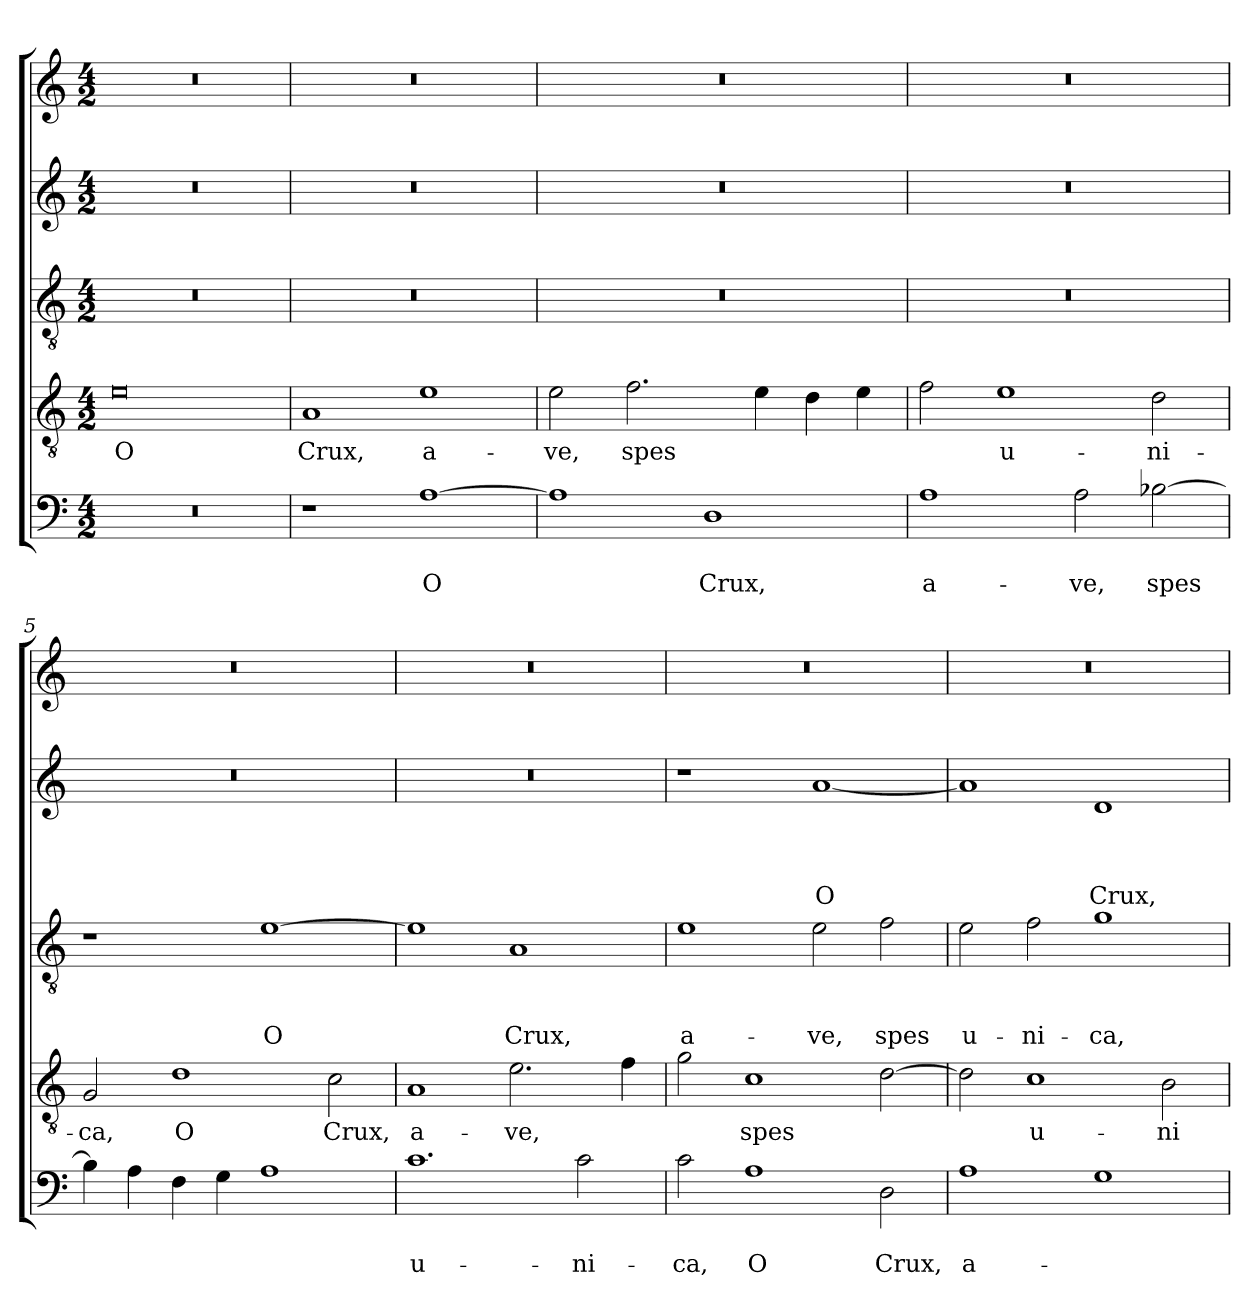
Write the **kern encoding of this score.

**kern	**text	**text	**kern	**text	**kern	**text	**text	**text	**kern	**text	**text	**text	**text	**kern
*part5	*part5	*part5	*part4	*part4	*part3	*part3	*part3	*part3	*part2	*part2	*part2	*part2	*part2	*part1
*staff5	*staff5	*staff5	*staff4	*staff4	*staff3	*staff3	*staff3	*staff3	*staff2	*staff2	*staff2	*staff2	*staff2	*staff1
*clefF4	*	*	*clefGv2	*	*clefGv2	*	*	*	*clefG2	*	*	*	*	*clefG2
*k[]	*	*	*k[]	*	*k[]	*	*	*	*k[]	*	*	*	*	*k[]
*C:	*	*	*C:	*	*C:	*	*	*	*C:	*	*	*	*	*C:
*M4/2	*	*	*M4/2	*	*M4/2	*	*	*	*M4/2	*	*	*	*	*M4/2
=1	=1	=1	=1	=1	=1	=1	=1	=1	=1	=1	=1	=1	=1	=1
!	!	!	!	!LO:LY:b	!	!	!	!	!	!	!	!	!	!
0r	.	.	0e	O	0r	.	.	.	0r	.	.	.	.	0r
=2	=2	=2	=2	=2	=2	=2	=2	=2	=2	=2	=2	=2	=2	=2
!	!	!	!	!LO:LY:b	!	!	!	!	!	!	!	!	!	!
1r	.	.	1A	Crux,	0r	.	.	.	0r	.	.	.	.	0r
!	!	!LO:LY:b	!	!LO:LY:b	!	!	!	!	!	!	!	!	!	!
[1A	.	O	1e	a-	.	.	.	.	.	.	.	.	.	.
=3	=3	=3	=3	=3	=3	=3	=3	=3	=3	=3	=3	=3	=3	=3
!	!	!	!	!LO:LY:b	!	!	!	!	!	!	!	!	!	!
1A]	.	.	2e\	-ve,	0r	.	.	.	0r	.	.	.	.	0r
!	!	!	!	!LO:LY:b	!	!	!	!	!	!	!	!	!	!
.	.	.	2.f\	spes	.	.	.	.	.	.	.	.	.	.
!	!	!LO:LY:b	!	!	!	!	!	!	!	!	!	!	!	!
1D	.	Crux,	.	.	.	.	.	.	.	.	.	.	.	.
.	.	.	4e\	.	.	.	.	.	.	.	.	.	.	.
.	.	.	4d\	.	.	.	.	.	.	.	.	.	.	.
.	.	.	4e\	.	.	.	.	.	.	.	.	.	.	.
=4	=4	=4	=4	=4	=4	=4	=4	=4	=4	=4	=4	=4	=4	=4
!	!	!LO:LY:b	!	!	!	!	!	!	!	!	!	!	!	!
1A	.	a-	2f\	.	0r	.	.	.	0r	.	.	.	.	0r
!	!	!	!	!LO:LY:b	!	!	!	!	!	!	!	!	!	!
.	.	.	1e	u-	.	.	.	.	.	.	.	.	.	.
!	!	!LO:LY:b	!	!	!	!	!	!	!	!	!	!	!	!
2A\	.	-ve,	.	.	.	.	.	.	.	.	.	.	.	.
!	!	!LO:LY:b	!	!LO:LY:b	!	!	!	!	!	!	!	!	!	!
[2B-X\	.	spes	2d\	-ni-	.	.	.	.	.	.	.	.	.	.
=5	=5	=5	=5	=5	=5	=5	=5	=5	=5	=5	=5	=5	=5	=5
!	!	!	!	!LO:LY:b	!	!	!	!	!	!	!	!	!	!
4B-\]	.	.	2G/	-ca,	1r	.	.	.	0r	.	.	.	.	0r
4A\	.	.	.	.	.	.	.	.	.	.	.	.	.	.
!	!	!	!	!LO:LY:b	!	!	!	!	!	!	!	!	!	!
4F\	.	.	1d	O	.	.	.	.	.	.	.	.	.	.
4G\	.	.	.	.	.	.	.	.	.	.	.	.	.	.
!	!	!	!	!	!	!	!	!LO:LY:b	!	!	!	!	!	!
1A	.	.	.	.	[1e	.	.	O	.	.	.	.	.	.
!	!	!	!	!LO:LY:b	!	!	!	!	!	!	!	!	!	!
.	.	.	2c\	Crux,	.	.	.	.	.	.	.	.	.	.
=6	=6	=6	=6	=6	=6	=6	=6	=6	=6	=6	=6	=6	=6	=6
!	!	!LO:LY:b	!	!LO:LY:b	!	!	!	!	!	!	!	!	!	!
1.c	.	u-	1A	a-	1e]	.	.	.	0r	.	.	.	.	0r
!	!	!	!	!LO:LY:b	!	!	!	!LO:LY:b	!	!	!	!	!	!
.	.	.	2.e\	-ve,	1A	.	.	Crux,	.	.	.	.	.	.
!	!	!LO:LY:b	!	!	!	!	!	!	!	!	!	!	!	!
2c\	.	-ni-	.	.	.	.	.	.	.	.	.	.	.	.
.	.	.	4f\	.	.	.	.	.	.	.	.	.	.	.
=7	=7	=7	=7	=7	=7	=7	=7	=7	=7	=7	=7	=7	=7	=7
!	!	!LO:LY:b	!	!	!	!	!	!LO:LY:b	!	!	!	!	!	!
2c\	.	-ca,	2g\	.	1e	.	.	a-	1r	.	.	.	.	0r
!	!	!LO:LY:b	!	!LO:LY:b	!	!	!	!	!	!	!	!	!	!
1A	.	O	1c	spes	.	.	.	.	.	.	.	.	.	.
!	!	!	!	!	!	!	!	!LO:LY:b	!	!	!	!	!LO:LY:b	!
.	.	.	.	.	2e\	.	.	-ve,	[1a	.	.	.	O	.
!	!	!LO:LY:b	!	!	!	!	!	!LO:LY:b	!	!	!	!	!	!
2D\	.	Crux,	[2d\	.	2f\	.	.	spes	.	.	.	.	.	.
!!LO:LB:g=z
=8	=8	=8	=8	=8	=8	=8	=8	=8	=8	=8	=8	=8	=8	=8
!	!	!LO:LY:b	!	!	!	!	!	!LO:LY:b	!	!	!	!	!	!
1A	.	a-	2d\]	.	2e\	.	.	u-	1a]	.	.	.	.	0r
!	!	!	!	!LO:LY:b	!	!	!	!LO:LY:b	!	!	!	!	!	!
.	.	.	1c	u-	2f\	.	.	-ni-	.	.	.	.	.	.
!	!	!	!	!	!	!	!	!LO:LY:b	!	!	!	!	!LO:LY:b	!
1G	.	.	.	.	1g	.	.	-ca,	1d	.	.	.	Crux,	.
!	!	!	!	!LO:LY:b	!	!	!	!	!	!	!	!	!	!
.	.	.	2B\	-ni-	.	.	.	.	.	.	.	.	.	.
=	=	=	=	=	=	=	=	=	=	=	=	=	=	=
*-	*-	*-	*-	*-	*-	*-	*-	*-	*-	*-	*-	*-	*-	*-
